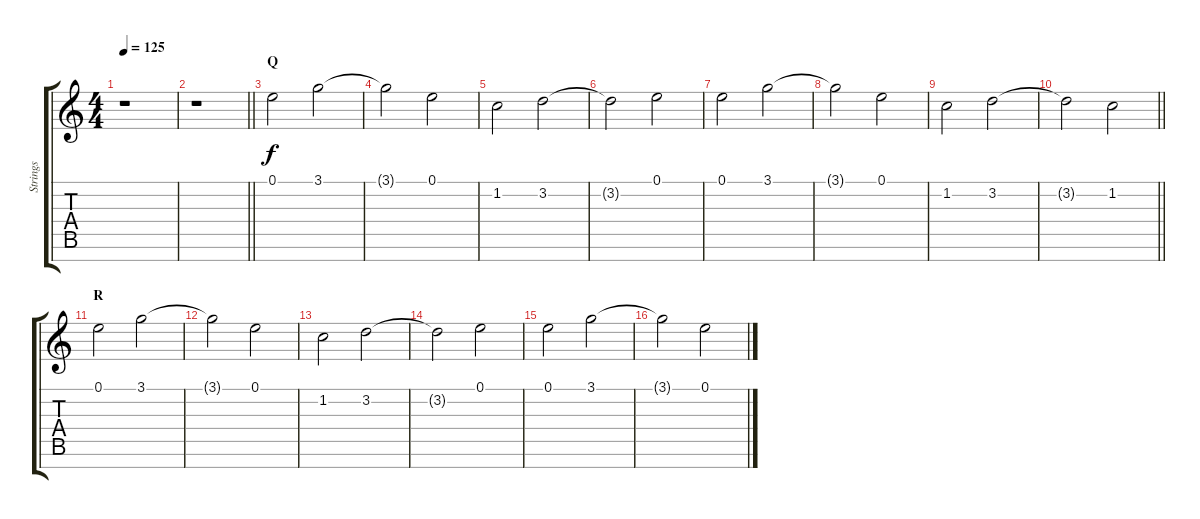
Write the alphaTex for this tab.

\track ("Strings" "Strings") {instrument stringensemble1}
\staff {score tabs}
\tuning (E5 B4 G4 D4 A3 E3 B2) {hide}
\ts (4 4)
\tempo 125
\clef g2
\ks c
r.1{dy f} |
\barLineRight lightlight
r.1 |
\section ("" "Q")
0.1.2 3.1.2 |
3.1{t}.2 0.1.2 |
1.2.2 3.2.2 |
3.2{t}.2 0.1.2 |
0.1.2 3.1.2 |
3.1{t}.2 0.1.2 |
1.2.2 3.2.2 |
\barLineRight lightlight
3.2{t}.2 1.2.2 |
\section ("" "R")
0.1.2 3.1.2 |
3.1{t}.2 0.1.2 |
1.2.2 3.2.2 |
3.2{t}.2 0.1.2 |
0.1.2 3.1.2 |
3.1{t}.2 0.1.2
